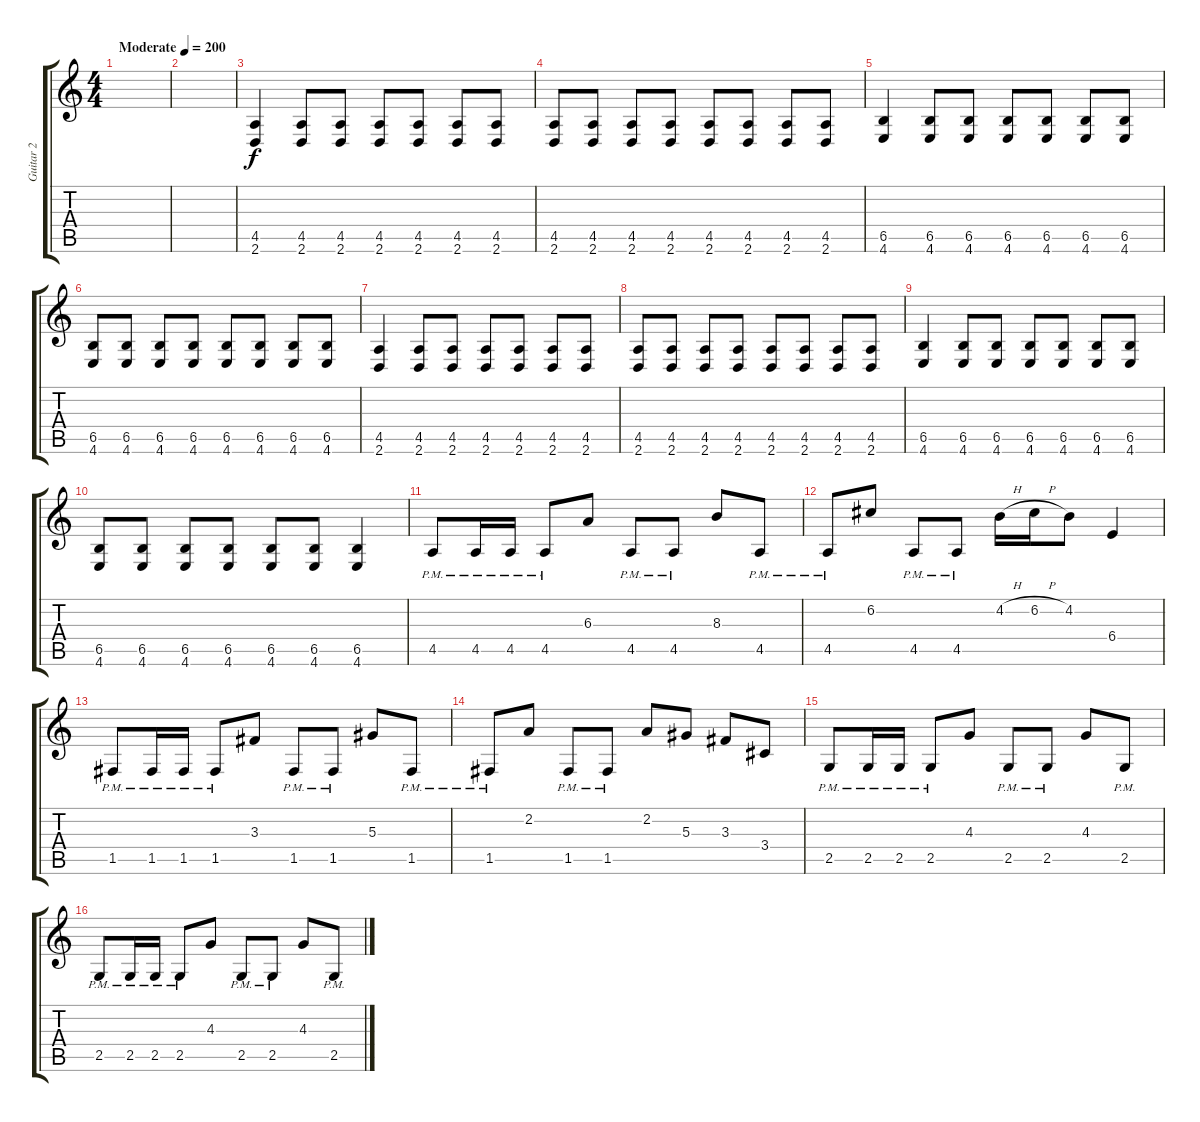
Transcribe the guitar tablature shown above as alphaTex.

\track ("Guitar 2" "Guitar 2") {instrument distortionguitar}
\staff {score tabs}
\tuning (C4 G3 Eb3 Bb2 F2 C2) {hide}
\ts (4 4)
\tempo (200 "Moderate")
\clef g2
\ks c
|
|
(4.5 2.6).4 (4.5 2.6).8 (4.5 2.6).8 (4.5 2.6).8 (4.5 2.6).8 (4.5 2.6).8 (4.5 2.6).8 |
(4.5 2.6).8 (4.5 2.6).8 (4.5 2.6).8 (4.5 2.6).8 (4.5 2.6).8 (4.5 2.6).8 (4.5 2.6).8 (4.5 2.6).8 |
(6.5 4.6).4 (6.5 4.6).8 (6.5 4.6).8 (6.5 4.6).8 (6.5 4.6).8 (6.5 4.6).8 (6.5 4.6).8 |
(6.5 4.6).8 (6.5 4.6).8 (6.5 4.6).8 (6.5 4.6).8 (6.5 4.6).8 (6.5 4.6).8 (6.5 4.6).8 (6.5 4.6).8 |
(4.5 2.6).4 (4.5 2.6).8 (4.5 2.6).8 (4.5 2.6).8 (4.5 2.6).8 (4.5 2.6).8 (4.5 2.6).8 |
(4.5 2.6).8 (4.5 2.6).8 (4.5 2.6).8 (4.5 2.6).8 (4.5 2.6).8 (4.5 2.6).8 (4.5 2.6).8 (4.5 2.6).8 |
(6.5 4.6).4 (6.5 4.6).8 (6.5 4.6).8 (6.5 4.6).8 (6.5 4.6).8 (6.5 4.6).8 (6.5 4.6).8 |
(6.5 4.6).8 (6.5 4.6).8 (6.5 4.6).8 (6.5 4.6).8 (6.5 4.6).8 (6.5 4.6).8 (6.5 4.6).4 |
4.5{pm}.8 4.5{pm}.16 4.5{pm}.16 4.5{pm}.8 6.3.8 4.5{pm}.8 4.5{pm}.8 8.3.8 4.5{pm}.8 |
4.5{pm}.8 6.2.8 4.5{pm}.8 4.5{pm}.8 4.2{h}.16 6.2{h}.16 4.2.8 6.4.4 |
1.5{pm}.8 1.5{pm}.16 1.5{pm}.16 1.5{pm}.8 3.3.8 1.5{pm}.8 1.5{pm}.8 5.3.8 1.5{pm}.8 |
1.5{pm}.8 2.2.8 1.5{pm}.8 1.5{pm}.8 2.2.8 5.3.8 3.3.8 3.4.8 |
2.5{pm}.8 2.5{pm}.16 2.5{pm}.16 2.5{pm}.8 4.3.8 2.5{pm}.8 2.5{pm}.8 4.3.8 2.5{pm}.8 |
2.5{pm}.8 2.5{pm}.16 2.5{pm}.16 2.5{pm}.8 4.3.8 2.5{pm}.8 2.5{pm}.8 4.3.8 2.5{pm}.8
